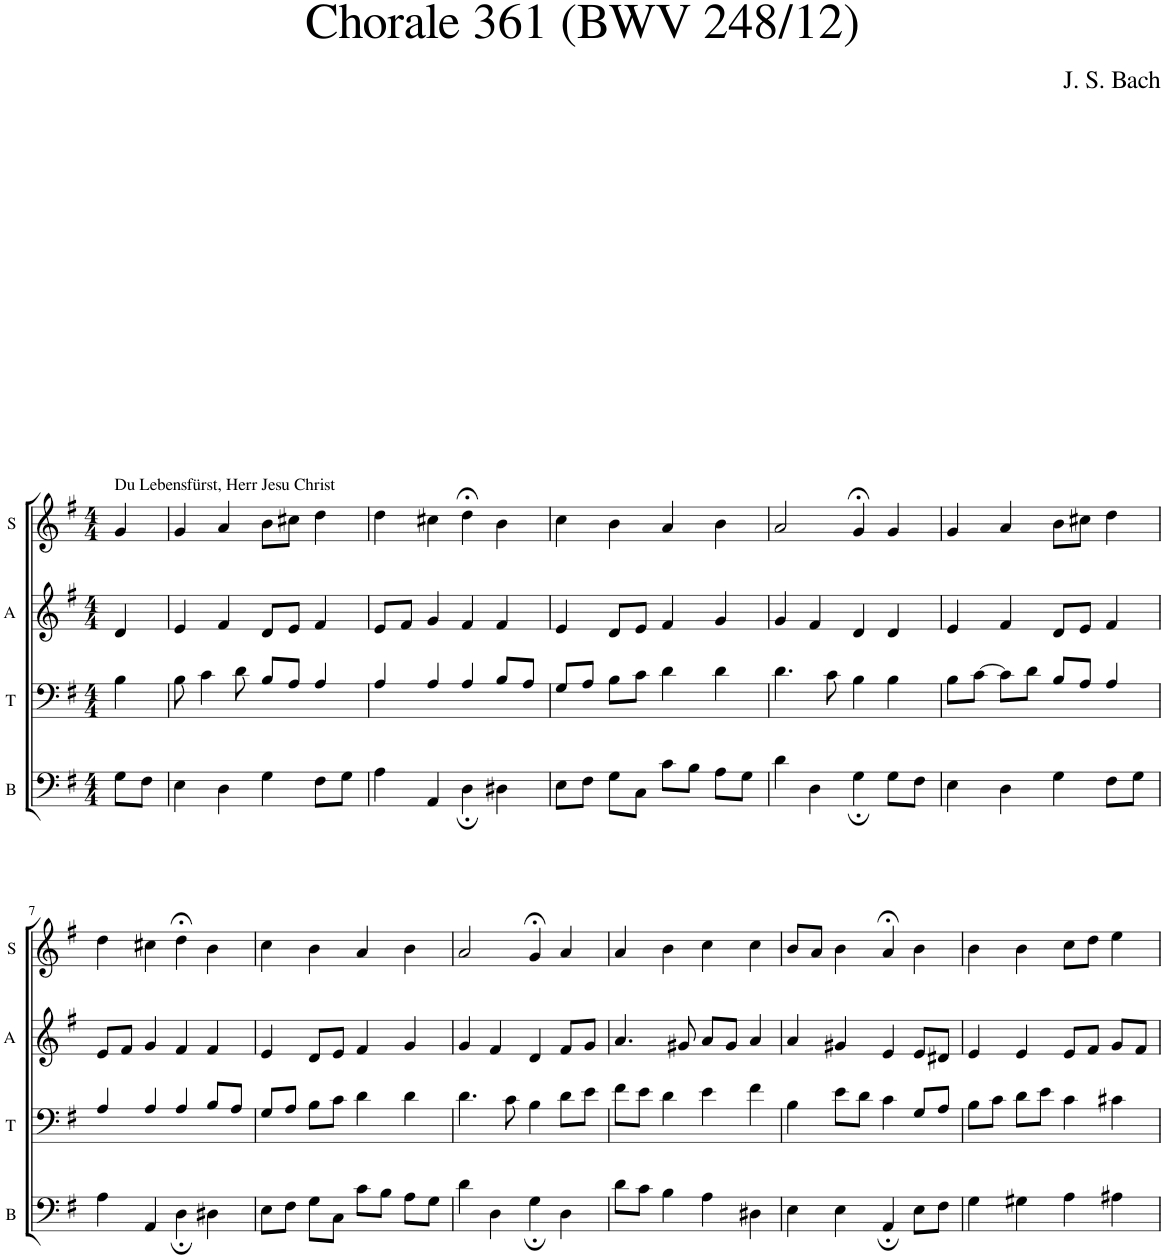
**kern	**kern	**kern	**kern
*part4	*part3	*part2	*part1
*staff4	*staff3	*staff2	*staff1
*I"B	*I"T	*I"A	*I"S
*I'B	*I'T	*I'A	*I'S
*clefF4	*clefF4	*clefG2	*clefG2
*k[f#]	*k[f#]	*k[f#]	*k[f#]
*M4/4	*M4/4	*M4/4	*M4/4
=1	=1	=1	=1
!	!	!	!LO:TX:a:t=Du Lebensfürst, Herr Jesu Christ
8G\L	4B\	4d/	4g/
8F#\J	.	.	.
=2	=2	=2	=2
4E\	8B\	4e/	4g/
.	4c\	.	.
4D\	.	4f#/	4a/
.	8d\	.	.
4G\	8B/L	8d/L	8b\L
.	8A/J	8e/J	8cc#X\J
8F#\L	4A/	4f#/	4dd\
8G\J	.	.	.
=3	=3	=3	=3
4A\	4A/	8e/L	4dd\
.	.	8f#/J	.
4AA/	4A/	4g/	4cc#X\
4D;\	4A/	4f#/	4dd;<\
4D#X\	8B/L	4f#/	4b\
.	8A/J	.	.
=4	=4	=4	=4
8E\L	8G/L	4e/	4cc\
8F#\J	8A/J	.	.
8G\L	8B\L	8d/L	4b\
8C\J	8c\J	8e/J	.
8c\L	4d\	4f#/	4a/
8B\J	.	.	.
8A\L	4d\	4g/	4b\
8G\J	.	.	.
=5	=5	=5	=5
4d\	4.d\	4g/	2a/
4D\	.	4f#/	.
.	8c\	.	.
4G;\	4B\	4d/	4g;</
8G\L	4B\	4d/	4g/
8F#\J	.	.	.
=6	=6	=6	=6
4E\	8B\L	4e/	4g/
.	[8c\J	.	.
4D\	8c\L]	4f#/	4a/
.	8d\J	.	.
4G\	8B/L	8d/L	8b\L
.	8A/J	8e/J	8cc#X\J
8F#\L	4A/	4f#/	4dd\
8G\J	.	.	.
!!LO:LB:g=z
=7	=7	=7	=7
4A\	4A/	8e/L	4dd\
.	.	8f#/J	.
4AA/	4A/	4g/	4cc#X\
4D;\	4A/	4f#/	4dd;<\
4D#X\	8B/L	4f#/	4b\
.	8A/J	.	.
=8	=8	=8	=8
8E\L	8G/L	4e/	4cc\
8F#\J	8A/J	.	.
8G\L	8B\L	8d/L	4b\
8C\J	8c\J	8e/J	.
8c\L	4d\	4f#/	4a/
8B\J	.	.	.
8A\L	4d\	4g/	4b\
8G\J	.	.	.
=9	=9	=9	=9
4d\	4.d\	4g/	2a/
4D\	.	4f#/	.
.	8c\	.	.
4G;\	4B\	4d/	4g;</
4D\	8d\L	8f#/L	4a/
.	8e\J	8g/J	.
=10	=10	=10	=10
8d\L	8f#\L	4.a/	4a/
8c\J	8e\J	.	.
4B\	4d\	.	4b\
.	.	8g#X/	.
4A\	4e\	8a/L	4cc\
.	.	8g#/J	.
4D#X\	4f#\	4a/	4cc\
=11	=11	=11	=11
4E\	4B\	4a/	8b/L
.	.	.	8a/J
4E\	8e\L	4g#X/	4b\
.	8d\J	.	.
4AA;/	4c\	4e/	4a;</
8E\L	8G/L	8e/L	4b\
8F#\J	8A/J	8d#X/J	.
=12	=12	=12	=12
4G\	8B\L	4e/	4b\
.	8c\J	.	.
4G#X\	8d\L	4e/	4b\
.	8e\J	.	.
4A\	4c\	8e/L	8cc\L
.	.	8f#/J	8dd\J
4A#X\	4c#X\	8g/L	4ee\
.	.	8f#/J	.
=	=	=	=
*-	*-	*-	*-
